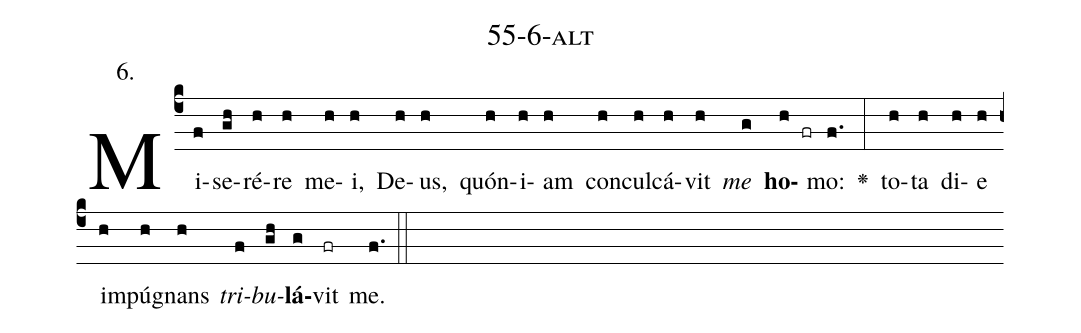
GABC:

name: 55-6-alt;
annotation: 6.;
%%
(c4)Mi(f)se(gh)ré(h)re(h) me(h)i,(h) De(h)us,(h) quón(h)i(h)am(h) con(h)cul(h)cá(h)vit(h) <i>me</i>(g) <b>ho</b>(h fr)mo:(f.) <v>\greheightstar</v>(:) to(h)ta(h) di(h)e(h) im(h)pú(h)gnans(h) <i>tri</i>(f)<i>bu</i>(gh)<b>lá</b>(g)vit(fr) me.(f.) (::)


%E(h) u(h) o(f) u(gh) a(g) e.(f.) (::)
